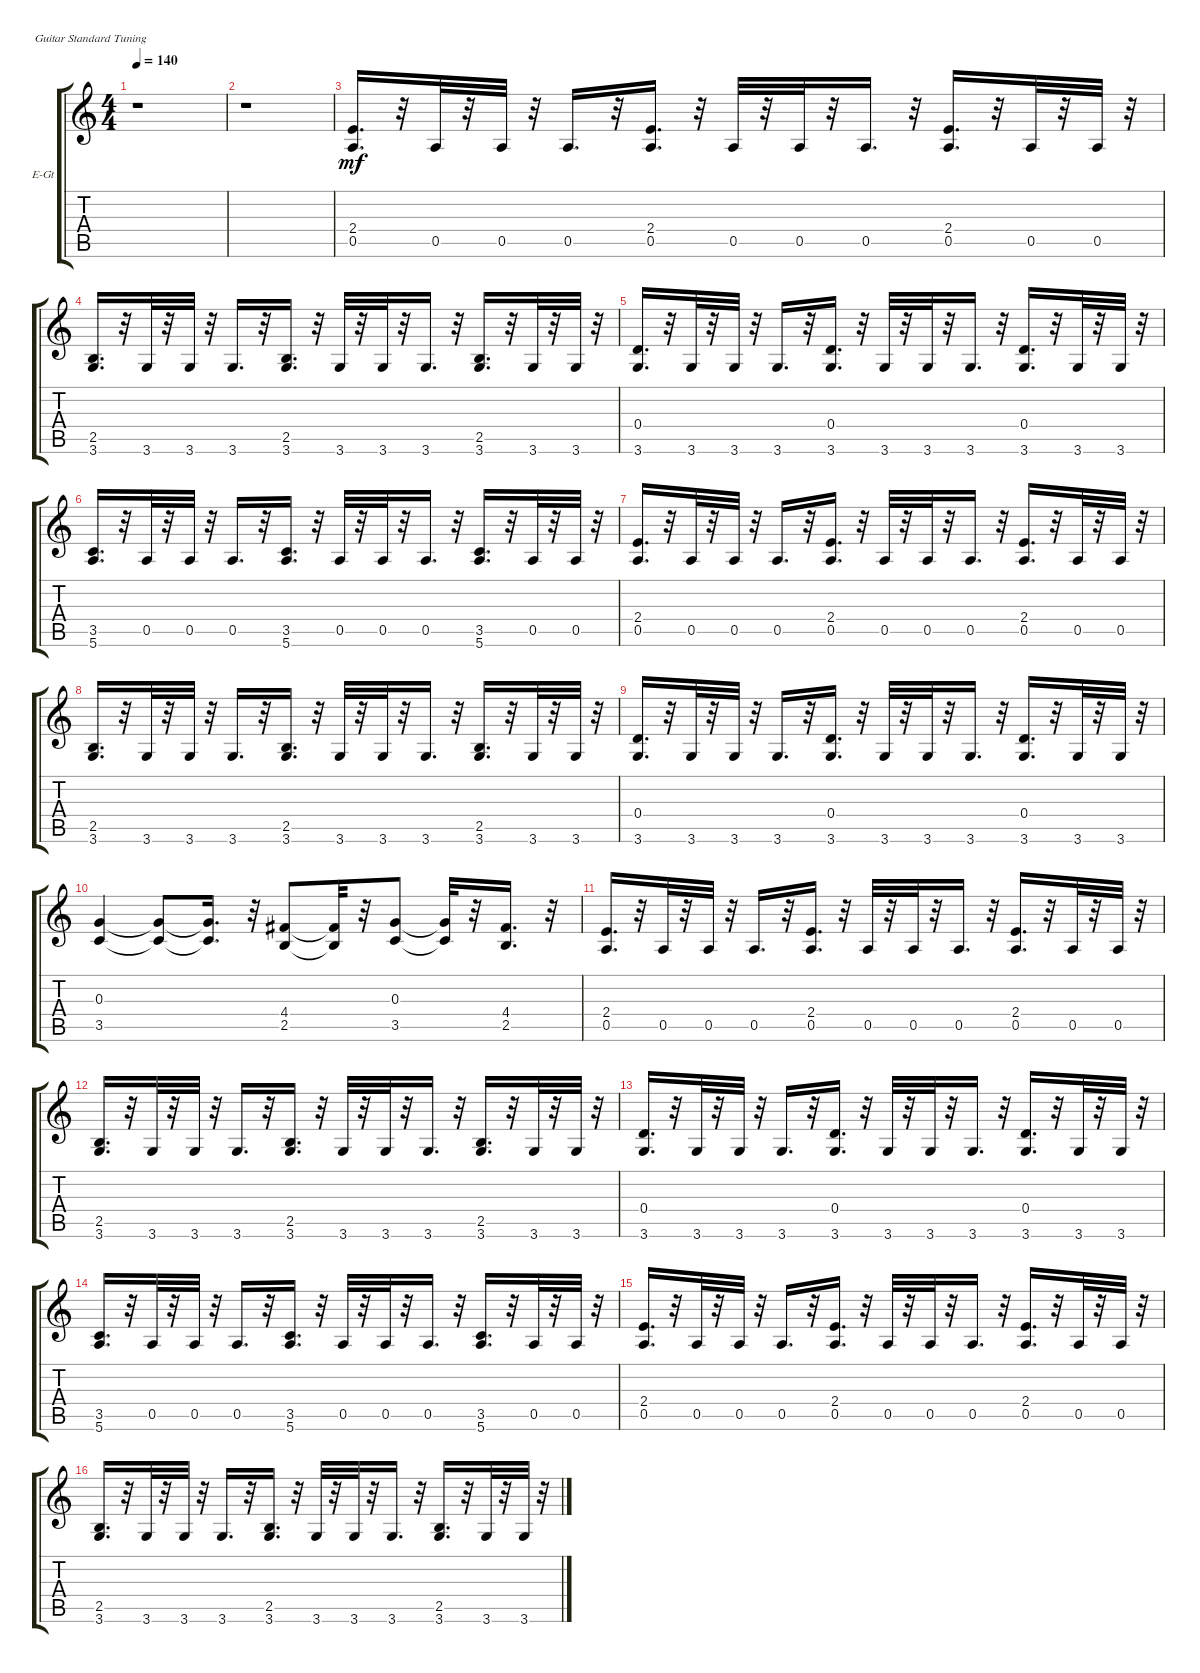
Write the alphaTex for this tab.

\bracketExtendMode groupsimilarinstruments
\firstSystemTrackNameOrientation horizontal
\otherSystemsTrackNameOrientation horizontal
\track ("" "E-Gt") {instrument electricguitarclean}
\staff {score tabs}
\tuning (E4 B3 G3 D3 A2 E2)
\ts (4 4)
\tempo 140
\clef g2
\ks c
r.1{dy mf instrument electricguitarclean} |
r.1 |
(2.4 0.5).16{d} r.32 0.5.32 r.32 0.5.32 r.32 0.5.16{d} r.32 (2.4 0.5).16{d} r.32 0.5.32 r.32 0.5.32 r.32 0.5.16{d} r.32 (2.4 0.5).16{d} r.32 0.5.32 r.32 0.5.32 r.32 |
(2.5 3.6).16{d} r.32 3.6.32 r.32 3.6.32 r.32 3.6.16{d} r.32 (2.5 3.6).16{d} r.32 3.6.32 r.32 3.6.32 r.32 3.6.16{d} r.32 (2.5 3.6).16{d} r.32 3.6.32 r.32 3.6.32 r.32 |
(0.4 3.6).16{d} r.32 3.6.32 r.32 3.6.32 r.32 3.6.16{d} r.32 (0.4 3.6).16{d} r.32 3.6.32 r.32 3.6.32 r.32 3.6.16{d} r.32 (0.4 3.6).16{d} r.32 3.6.32 r.32 3.6.32 r.32 |
(3.5 5.6).16{d} r.32 0.5.32 r.32 0.5.32 r.32 0.5.16{d} r.32 (3.5 5.6).16{d} r.32 0.5.32 r.32 0.5.32 r.32 0.5.16{d} r.32 (3.5 5.6).16{d} r.32 0.5.32 r.32 0.5.32 r.32 |
(2.4 0.5).16{d} r.32 0.5.32 r.32 0.5.32 r.32 0.5.16{d} r.32 (2.4 0.5).16{d} r.32 0.5.32 r.32 0.5.32 r.32 0.5.16{d} r.32 (2.4 0.5).16{d} r.32 0.5.32 r.32 0.5.32 r.32 |
(2.5 3.6).16{d} r.32 3.6.32 r.32 3.6.32 r.32 3.6.16{d} r.32 (2.5 3.6).16{d} r.32 3.6.32 r.32 3.6.32 r.32 3.6.16{d} r.32 (2.5 3.6).16{d} r.32 3.6.32 r.32 3.6.32 r.32 |
(0.4 3.6).16{d} r.32 3.6.32 r.32 3.6.32 r.32 3.6.16{d} r.32 (0.4 3.6).16{d} r.32 3.6.32 r.32 3.6.32 r.32 3.6.16{d} r.32 (0.4 3.6).16{d} r.32 3.6.32 r.32 3.6.32 r.32 |
(0.3 3.5).4 (0.3{t} 3.5{t}).8 (0.3{t} 3.5{t}).16{d} r.32 (4.4 2.5).8 (4.4{t} 2.5{t}).32 r.32 (0.3 3.5).8 (0.3{t} 3.5{t}).32 r.32 (4.4 2.5).16{d} r.32 |
(2.4 0.5).16{d} r.32 0.5.32 r.32 0.5.32 r.32 0.5.16{d} r.32 (2.4 0.5).16{d} r.32 0.5.32 r.32 0.5.32 r.32 0.5.16{d} r.32 (2.4 0.5).16{d} r.32 0.5.32 r.32 0.5.32 r.32 |
(2.5 3.6).16{d} r.32 3.6.32 r.32 3.6.32 r.32 3.6.16{d} r.32 (2.5 3.6).16{d} r.32 3.6.32 r.32 3.6.32 r.32 3.6.16{d} r.32 (2.5 3.6).16{d} r.32 3.6.32 r.32 3.6.32 r.32 |
(0.4 3.6).16{d} r.32 3.6.32 r.32 3.6.32 r.32 3.6.16{d} r.32 (0.4 3.6).16{d} r.32 3.6.32 r.32 3.6.32 r.32 3.6.16{d} r.32 (0.4 3.6).16{d} r.32 3.6.32 r.32 3.6.32 r.32 |
(3.5 5.6).16{d} r.32 0.5.32 r.32 0.5.32 r.32 0.5.16{d} r.32 (3.5 5.6).16{d} r.32 0.5.32 r.32 0.5.32 r.32 0.5.16{d} r.32 (3.5 5.6).16{d} r.32 0.5.32 r.32 0.5.32 r.32 |
(2.4 0.5).16{d} r.32 0.5.32 r.32 0.5.32 r.32 0.5.16{d} r.32 (2.4 0.5).16{d} r.32 0.5.32 r.32 0.5.32 r.32 0.5.16{d} r.32 (2.4 0.5).16{d} r.32 0.5.32 r.32 0.5.32 r.32 |
(2.5 3.6).16{d} r.32 3.6.32 r.32 3.6.32 r.32 3.6.16{d} r.32 (2.5 3.6).16{d} r.32 3.6.32 r.32 3.6.32 r.32 3.6.16{d} r.32 (2.5 3.6).16{d} r.32 3.6.32 r.32 3.6.32 r.32
